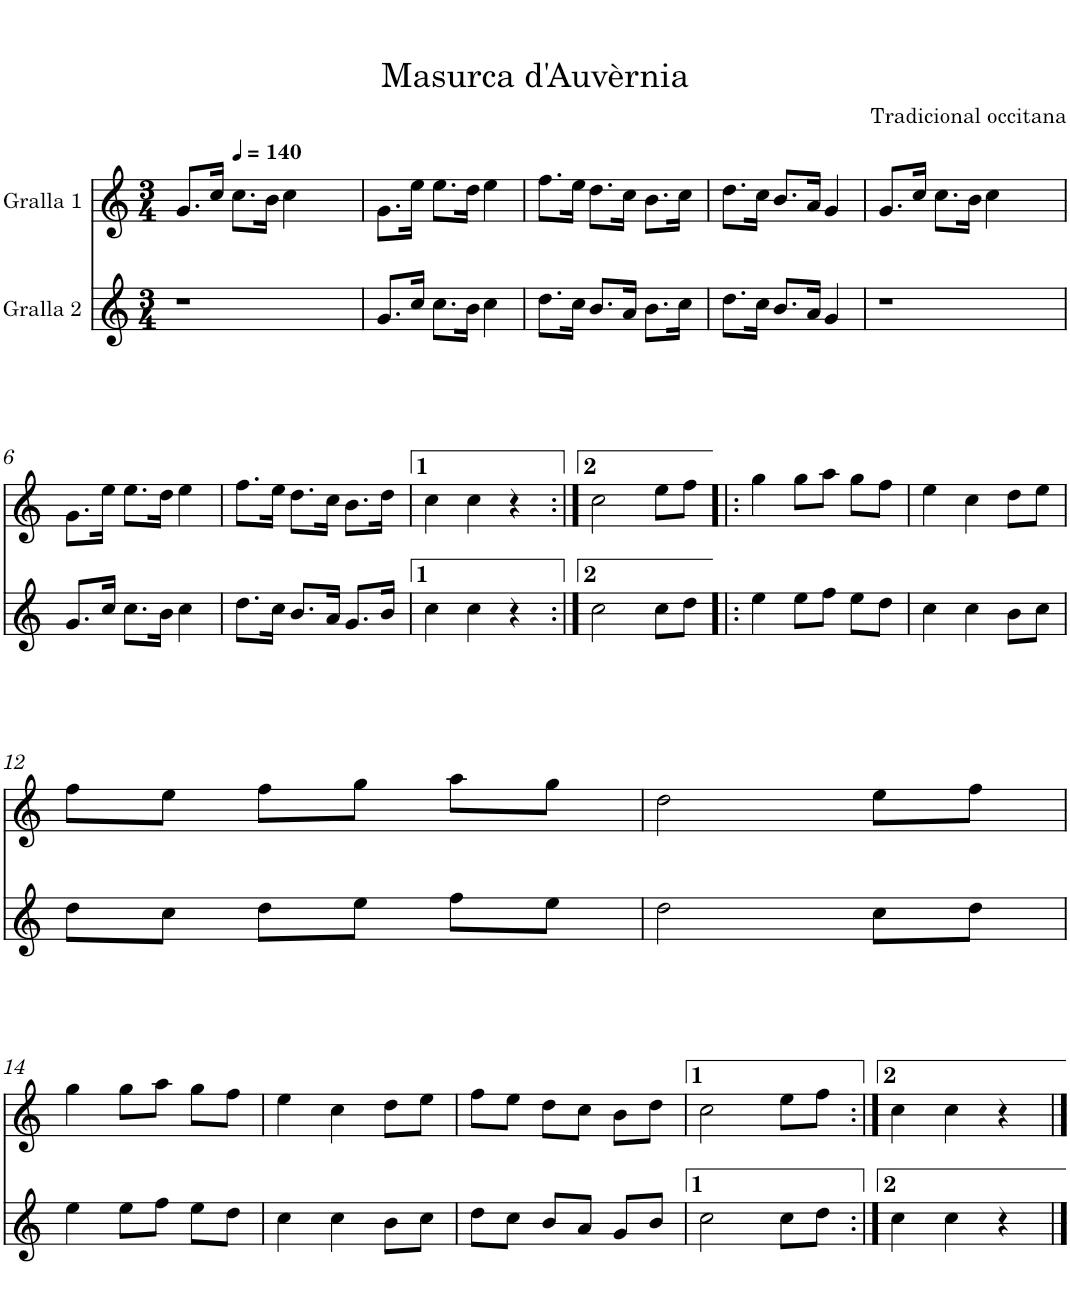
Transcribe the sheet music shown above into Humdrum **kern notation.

**kern	**kern
*part2	*part1
*staff2	*staff1
*I"Gralla 2	*I"Gralla 1
*clefG2	*clefG2
*k[]	*k[]
*M3/4	*M3/4
=1	=1
2.r	8.g/L
.	16cc/Jk
*	*MM140
.	8.cc\L
.	16b\Jk
.	4cc\
4ryy	4ryy
=2	=2
8.g/L	8.g\L
16cc/Jk	16ee\Jk
8.cc\L	8.ee\L
16b\Jk	16dd\Jk
4cc\	4ee\
=3	=3
8.dd\L	8.ff\L
16cc\Jk	16ee\Jk
8.b/L	8.dd\L
16a/Jk	16cc\Jk
8.b\L	8.b\L
16cc\Jk	16cc\Jk
=4	=4
8.dd\L	8.dd\L
16cc\Jk	16cc\Jk
8.b/L	8.b/L
16a/Jk	16a/Jk
4g/	4g/
=5	=5
2.r	8.g/L
.	16cc/Jk
.	8.cc\L
.	16b\Jk
.	4cc\
4ryy	4ryy
!!LO:LB:g=z
=6	=6
8.g/L	8.g\L
16cc/Jk	16ee\Jk
8.cc\L	8.ee\L
16b\Jk	16dd\Jk
4cc\	4ee\
=7	=7
8.dd\L	8.ff\L
16cc\Jk	16ee\Jk
8.b/L	8.dd\L
16a/Jk	16cc\Jk
8.g/L	8.b\L
16b/Jk	16dd\Jk
=8	=8
4cc\	4cc\
4cc\	4cc\
4r	4r
=9:|!	=9:|!
2cc\	2cc\
8cc\L	8ee\L
8dd\J	8ff\J
=10!|:	=10!|:
4ee\	4gg\
8ee\L	8gg\L
8ff\J	8aa\J
8ee\L	8gg\L
8dd\J	8ff\J
=11	=11
4cc\	4ee\
4cc\	4cc\
8b\L	8dd\L
8cc\J	8ee\J
!!LO:LB:g=z
=12	=12
8dd\L	8ff\L
8cc\J	8ee\J
8dd\L	8ff\L
8ee\J	8gg\J
8ff\L	8aa\L
8ee\J	8gg\J
=13	=13
2dd\	2dd\
8cc\L	8ee\L
8dd\J	8ff\J
!!LO:LB:g=z
=14	=14
4ee\	4gg\
8ee\L	8gg\L
8ff\J	8aa\J
8ee\L	8gg\L
8dd\J	8ff\J
=15	=15
4cc\	4ee\
4cc\	4cc\
8b\L	8dd\L
8cc\J	8ee\J
=16	=16
8dd\L	8ff\L
8cc\J	8ee\J
8b/L	8dd\L
8a/J	8cc\J
8g/L	8b\L
8b/J	8dd\J
=17	=17
2cc\	2cc\
8cc\L	8ee\L
8dd\J	8ff\J
=18:|!	=18:|!
4cc\	4cc\
4cc\	4cc\
4r	4r
==	==
*-	*-
